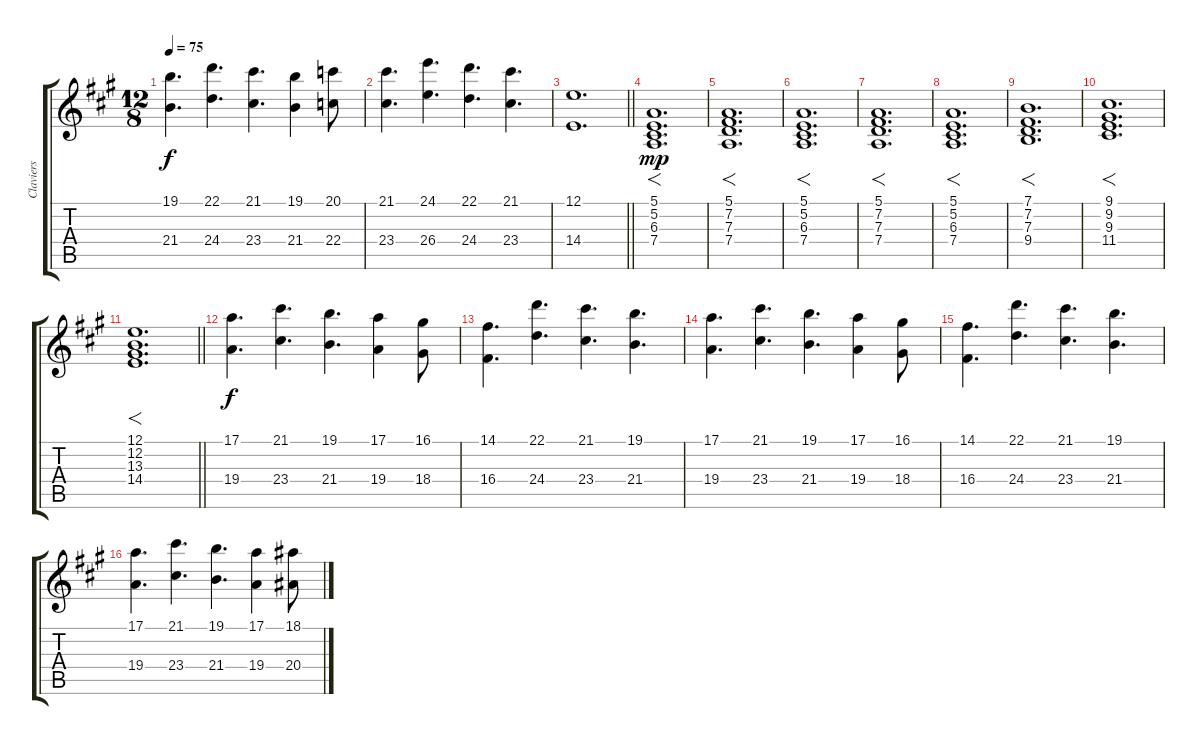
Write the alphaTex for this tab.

\track ("Claviers" "Claviers") {instrument rockorgan}
\staff {score tabs}
\tuning (E4 B3 G3 D3 A2 E2) {hide}
\ts (12 8)
\tempo 75
\clef g2
\ks a
(19.1 21.4).4{d dy f} (22.1 24.4).4{d} (21.1 23.4).4{d} (19.1 21.4).4 (20.1 22.4).8 |
(21.1 23.4).4{d} (24.1 26.4).4{d} (22.1 24.4).4{d} (21.1 23.4).4{d} |
\barLineRight lightlight
(12.1 14.4).1{d} |
(5.1 5.2 6.3 7.4).1{f d dy mp} |
(5.1 7.2 7.3 7.4).1{f d} |
(5.1 5.2 6.3 7.4).1{f d} |
(5.1 7.2 7.3 7.4).1{f d} |
(5.1 5.2 6.3 7.4).1{f d} |
(7.1 7.2 7.3 9.4).1{f d} |
(9.1 9.2 9.3 11.4).1{f d} |
\barLineRight lightlight
(12.1 12.2 13.3 14.4).1{f d} |
(17.1 19.4).4{d dy f volume 12} (21.1 23.4).4{d} (19.1 21.4).4{d} (17.1 19.4).4 (16.1 18.4).8 |
(14.1 16.4).4{d} (22.1 24.4).4{d} (21.1 23.4).4{d} (19.1 21.4).4{d} |
(17.1 19.4).4{d} (21.1 23.4).4{d} (19.1 21.4).4{d} (17.1 19.4).4 (16.1 18.4).8 |
(14.1 16.4).4{d} (22.1 24.4).4{d} (21.1 23.4).4{d} (19.1 21.4).4{d} |
(17.1 19.4).4{d volume 11} (21.1 23.4).4{d} (19.1 21.4).4{d} (17.1 19.4).4 (18.1 20.4).8
